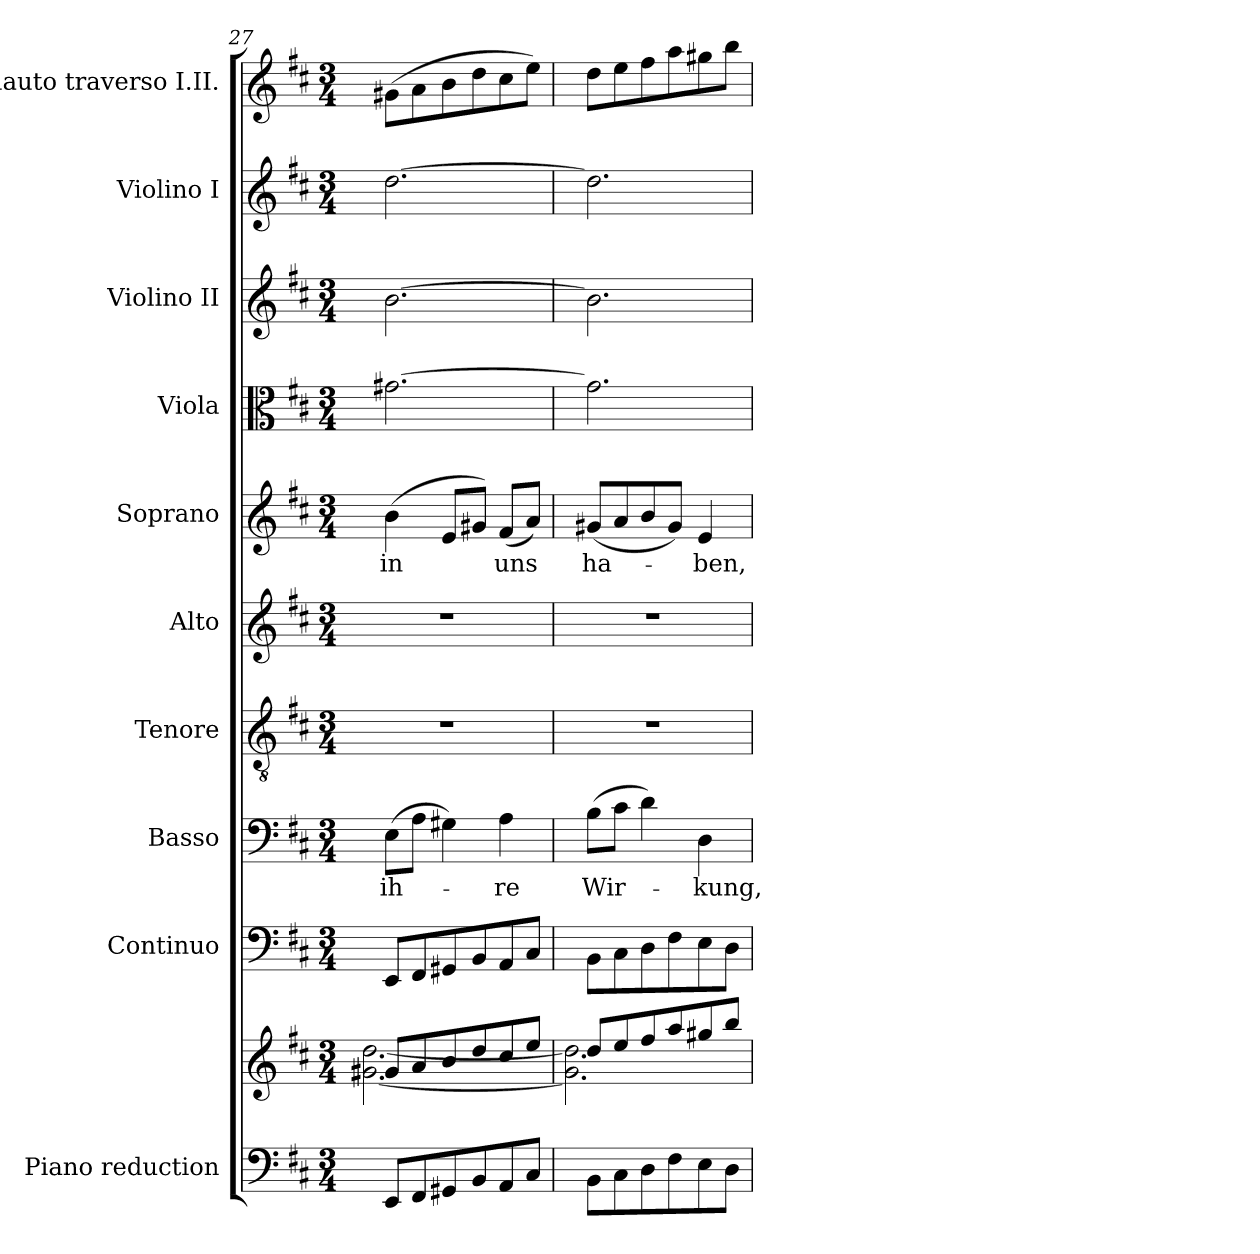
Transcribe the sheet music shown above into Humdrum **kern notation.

**kern	**kern	**kern	**kern	**text	**kern	**kern	**kern	**text	**kern	**kern	**kern	**kern
*part10	*part10	*part9	*part8	*part8	*part7	*part6	*part5	*part5	*part4	*part3	*part2	*part1
*staff11	*staff10	*staff9	*staff8	*staff8	*staff7	*staff6	*staff5	*staff5	*staff4	*staff3	*staff2	*staff1
*I"Piano reduction	*	*I"Continuo	*I"Basso	*	*I"Tenore	*I"Alto	*I"Soprano	*	*I"Viola	*I"Violino II	*I"Violino I	*I"Flauto traverso I.II.
*I'Pno	*	*	*	*	*	*	*	*	*I'Vla	*I'Vln	*I'Vln	*I'Fl
*clefF4	*clefG2	*clefF4	*clefF4	*	*clefGv2	*clefG2	*clefG2	*	*clefC3	*clefG2	*clefG2	*clefG2
*k[f#c#]	*k[f#c#]	*k[f#c#]	*k[f#c#]	*	*k[f#c#]	*k[f#c#]	*k[f#c#]	*	*k[f#c#]	*k[f#c#]	*k[f#c#]	*k[f#c#]
*M3/4	*M3/4	*M3/4	*M3/4	*	*M3/4	*M3/4	*M3/4	*	*M3/4	*M3/4	*M3/4	*M3/4
=27	=27	=27	=27	=27	=27	=27	=27	=27	=27	=27	=27	=27
*	*^	*	*	*	*	*	*	*	*	*	*	*
!	!	!	!	!	!LO:LY:b	!	!	!	!LO:LY:b	!	!	!	!
8EE/L	8g#X/L	[2.g#\ [2.dd\	8EE/L	(8E\L	ih-	2.r	2.r	(4b\	in	[2.g#X\	[2.b\	[2.dd\	(8g#X\L
8FF#/	8a/	.	8FF#/	8A\J	.	.	.	.	.	.	.	.	8a\
8GG#X/	8b/	.	8GG#X/	4G#X\)	.	.	.	8e/L	.	.	.	.	8b\
8BB/	8dd/	.	8BB/	.	.	.	.	8g#X/J)	.	.	.	.	8dd\
!	!	!	!	!	!LO:LY:b	!	!	!	!LO:LY:b	!	!	!	!
8AA/	8cc#/	.	8AA/	4A\	-re	.	.	(8f#/L	uns	.	.	.	8cc#\
8C#/J	8ee/J	.	8C#/J	.	.	.	.	8a/J)	.	.	.	.	8ee\J)
=28	=28	=28	=28	=28	=28	=28	=28	=28	=28	=28	=28	=28	=28
!	!	!	!	!	!LO:LY:b	!	!	!	!LO:LY:b	!	!	!	!
8BB\L	8dd/L	2.g#\] 2.dd\]	8BB\L	(8B\L	Wir-	2.r	2.r	(8g#X/L	ha-	2.g#\]	2.b\]	2.dd\]	8dd\L
8C#\	8ee/	.	8C#\	8c#\J	.	.	.	8a/	.	.	.	.	8ee\
8D\	8ff#/	.	8D\	4d\)	.	.	.	8b/	.	.	.	.	8ff#\
8F#\	8aa/	.	8F#\	.	.	.	.	8g#/J)	.	.	.	.	8aa\
!	!	!	!	!	!LO:LY:b	!	!	!	!LO:LY:b	!	!	!	!
8E\	8gg#X/	.	8E\	4D\	-kung,	.	.	4e/	-ben,	.	.	.	8gg#X\
8D\J	8bb/J	.	8D\J	.	.	.	.	.	.	.	.	.	8bb\J
*	*v	*v	*	*	*	*	*	*	*	*	*	*	*
=	=	=	=	=	=	=	=	=	=	=	=	=
*-	*-	*-	*-	*-	*-	*-	*-	*-	*-	*-	*-	*-
